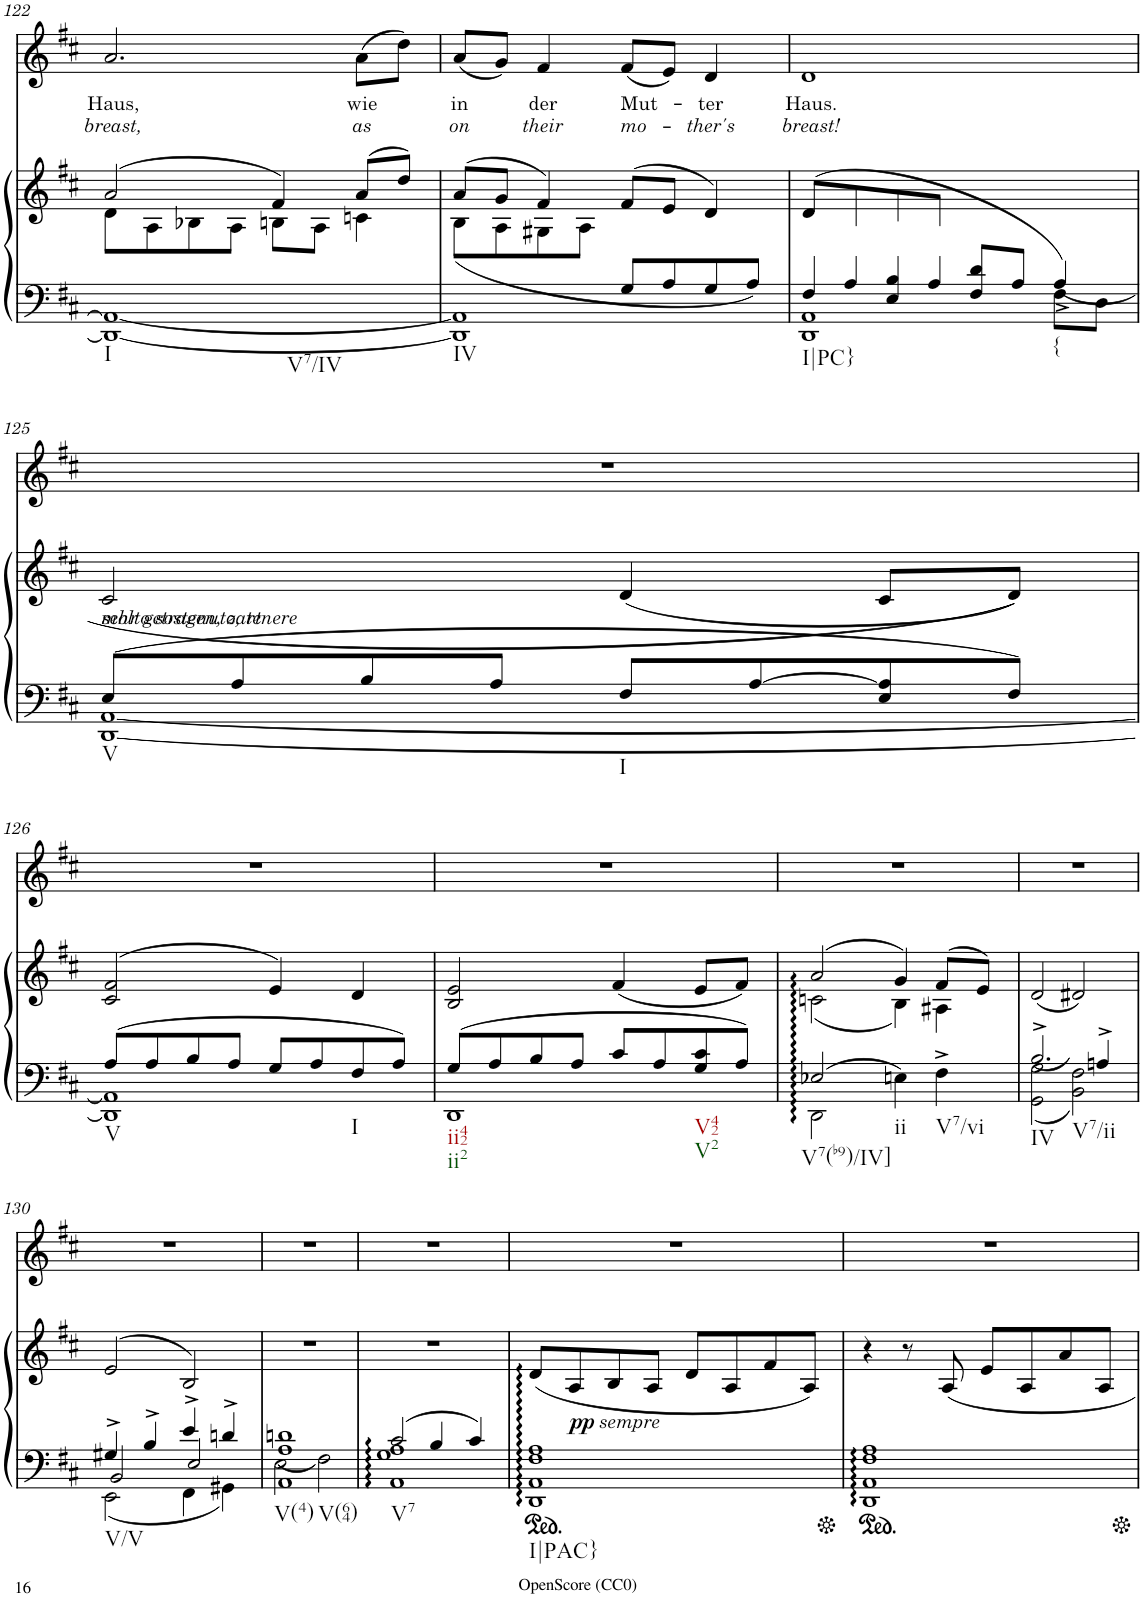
**kern	**kern	**dynam	**kern	**text	**text
*part2	*part2	*part2	*part1	*part1	*part1
*staff3	*staff2	*staff2/3	*staff1	*staff1	*staff1
*I"Piano	*	*	*I"Voice	*	*
*I'Pno	*	*	*	*	*
!!LO:PB:g=z
*clefF4	*clefG2	*	*clefG2	*	*
*k[f#c#]	*k[f#c#]	*	*k[f#c#]	*	*
*M4/4	*M4/4	*	*M4/4	*	*
=122	=122	=122	=122	=122	=122
*	*^	*	*	*	*
!LO:TX:b:t=I	!	!	!	!	!	!
!LO:TX:b:t=V7/IV	!	!	!	!	!	!
!	!	!	!	!	!LO:LY:b	!LO:LY:b
1DD_ 1AA_	(2a/	8d\L	.	2.a/	Haus,	breast,
.	.	8A\	.	.	.	.
.	.	8B-X\	.	.	.	.
.	.	8A\J	.	.	.	.
.	4f#/)	8Bn\L	.	.	.	.
.	.	8A\J	.	.	.	.
!	!	!	!	!	!LO:LY:b	!LO:LY:b
.	(8a/L	4cn\	.	(8a\L	wie	as
.	8dd/J)	.	.	8dd\J)	.	.
=123	=123	=123	=123	=123	=123	=123
*^	*	*	*	*	*	*
!LO:TX:b:t=IV	!	!	!	!	!	!	!
!	!	!	!	!	!	!LO:LY:b	!LO:LY:b
2ryy	1DD] 1AA]	(>8a/L	(<8B\L	.	(8a/L	in	on
.	.	8g/J	8A\	.	8g/J)	.	.
!	!	!	!	!	!	!LO:LY:b	!LO:LY:b
.	.	4f#/)	8G#X\	.	4f#/	der	their
.	.	.	8A\J	.	.	.	.
!	!	!	!	!	!	!LO:LY:b	!LO:LY:b
8G/L	.	(>8f#/L	2ryy	.	(8f#/L	Mut-	mo-
8A/	.	8e/J	.	.	8e/J)	.	.
!	!	!	!	!	!	!LO:LY:b	!LO:LY:b
8G/	.	4d/)	.	.	4d/	-ter	-ther's
8A/J)	.	.	.	.	.	.	.
*	*	*v	*v	*	*	*	*
=124	=124	=124	=124	=124	=124	=124
*	*^	*	*	*	*	*
!LO:TX:b:t={	!	!	!	!	!	!	!
!	!	!	!	!	!	!LO:LY:b	!LO:LY:b
2.ryy	8F#/L	1DD 1AA	(>8d/L	.	1d	Haus.	breast!
.	8A/	.	8A/	.	.	.	.
.	8E/ 8B/	.	8B/	.	.	.	.
.	8A/J	.	8A/J	.	.	.	.
.	8F#/ 8d/L	.	4ryy	.	.	.	.
.	8A/J	.	.	.	.	.	.
!LO:TX:b:t=I|PC}	!	!	!	!	!	!	!
(4A^>/)	8F#\L	.	4ryy	.	.	.	.
.	8D\J	.	.	.	.	.	.
*	*v	*v	*	*	*	*	*
!!LO:LB:g=z
=125	=125	=125	=125	=125	=125	=125
!	!	!LO:TX:b:i:t=molto sostenuto, tenere	!	!	!	!
!	!	!LO:TX:b:i:t=sehr getragen, zart	!	!	!	!
!LO:TX:b:t=I	!	!	!	!	!	!
8E/L	[<1DD [<1AA	2c#/	.	1r	.	.
8A/	.	.	.	.	.	.
8B/	.	.	.	.	.	.
8A/J	.	.	.	.	.	.
!LO:TX:b:t=V	!	!	!	!	!	!
8F#/L	.	(4d/	.	.	.	.
[8A/	.	.	.	.	.	.
8E/ 8A/]	.	8c#/L	.	.	.	.
8F#/J	.	8d/J))	.	.	.	.
!!LO:LB:g=z
=126	=126	=126	=126	=126	=126	=126
!LO:TX:b:t=I	!	!	!	!	!	!
8A/L	1DD] 1AA]	(>2c#/ 2f#/	.	1r	.	.
8A/	.	.	.	.	.	.
8B/	.	.	.	.	.	.
8A/J	.	.	.	.	.	.
8G/L	.	4e/)	.	.	.	.
8A/	.	.	.	.	.	.
!LO:TX:b:t=V	!	!	!	!	!	!
8F#/	.	4d/	.	.	.	.
8A/J	.	.	.	.	.	.
=127	=127	=127	=127	=127	=127	=127
!LO:TX:b:t=V42	!	!	!	!	!	!
!LO:TX:b:t=V2	!	!	!	!	!	!
8G/L	1DD	2B/ 2e/	.	1r	.	.
8A/	.	.	.	.	.	.
8B/	.	.	.	.	.	.
8A/J	.	.	.	.	.	.
8c#/L	.	(4f#/	.	.	.	.
8A/	.	.	.	.	.	.
!LO:TX:b:t=ii42	!	!	!	!	!	!
!LO:TX:b:t=ii2	!	!	!	!	!	!
8G/ 8c#/	.	8e/L	.	.	.	.
8A/J	.	8f#/J)	.	.	.	.
=128	=128	=128	=128	=128	=128	=128
*	*	*^	*	*	*	*
!LO:TX:b:t=ii	!	!	!	!	!	!	!
2E-X/	2DD\	(2a/	(2cn\	.	1r	.	.
!LO:TX:b:t=V7/vi	!	!	!	!	!	!	!
4En\	2ryy	4g/)	4B\)	.	.	.	.
!LO:TX:b:t=V7(b9)/IV]	!	!	!	!	!	!	!
4F#^\	.	(8f#/L	4A#X\	.	.	.	.
.	.	8e/J)	.	.	.	.	.
*	*	*v	*v	*	*	*	*
=129	=129	=129	=129	=129	=129	=129
!LO:TX:b:t=IV	!	!	!	!	!	!
2.B^/	2GG\ 2G\	(2d/	.	1r	.	.
!	!LO:TX:b:t=V7/ii	!	!	!	!	!
.	2BB\ 2F#\	2d#X/)	.	.	.	.
4An^/	.	.	.	.	.	.
!!LO:LB:g=z
=130	=130	=130	=130	=130	=130	=130
*	*^	*	*	*	*	*
!LO:TX:b:t=V/V	!	!	!	!	!	!	!
4G#X^/	2BB/	2EE\	(>2e/	.	1r	.	.
4B^/	.	.	.	.	.	.	.
4e^/	2E/	4FF#\	2B/)	.	.	.	.
4dn^/	.	4GG#X\	.	.	.	.	.
=131	=131	=131	=131	=131	=131	=131	=131
!LO:TX:b:t=V(4)	!	!	!	!	!	!	!
*	*v	*v	*	*	*	*	*
1AA 1A 1dn	2E\	1r	.	1r	.	.
!	!LO:TX:b:t=V(64)	!	!	!	!	!
.	2F#\	.	.	.	.	.
=132	=132	=132	=132	=132	=132	=132
!LO:TX:b:t=V7	!	!	!	!	!	!
2c#/	1AA 1G 1A	1r	.	1r	.	.
4B/	.	.	.	.	.	.
4c#/	.	.	.	.	.	.
*v	*v	*	*	*	*	*
=133	=133	=133	=133	=133	=133
!LO:TX:b:t=I|PAC}	!	!	!	!	!
!	!	!LO:DY:a=2	!	!	!
!	!	!LO:DY:n=1:a=2	!	!	!
1DD 1AA 1F# 1A	(8d/L	pp other-dynamics	1r	.	.
.	8A/	.	.	.	.
.	8B/	.	.	.	.
.	8A/J	.	.	.	.
.	8d/L	.	.	.	.
.	8A/	.	.	.	.
.	8f#/	.	.	.	.
.	8A/J)	.	.	.	.
=134	=134	=134	=134	=134	=134
1DD 1AA 1F# 1A	4r	.	1r	.	.
.	8r	.	.	.	.
.	8A/	.	.	.	.
.	8e/L	.	.	.	.
.	8A/	.	.	.	.
.	8a/	.	.	.	.
.	8A/J	.	.	.	.
=	=	=	=	=	=
*-	*-	*-	*-	*-	*-
